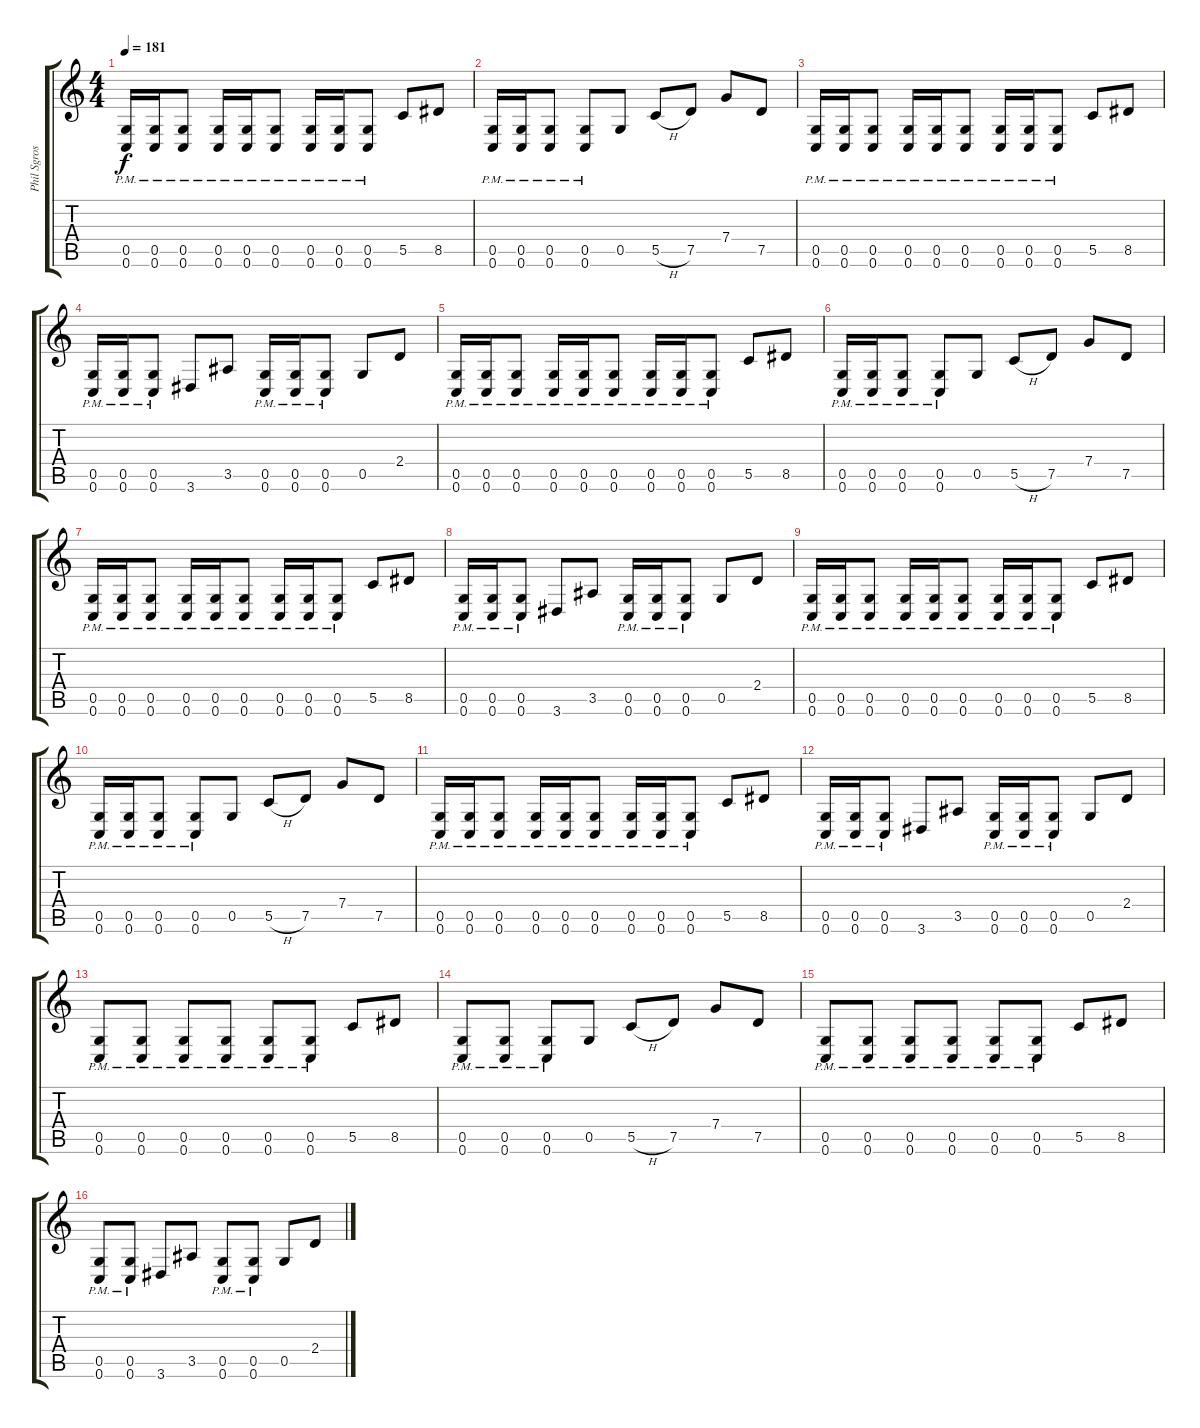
\track ("Phil Sgrosso" "Phil Sgros") {instrument distortionguitar}
\staff {score tabs}
\tuning (D4 A3 F3 C3 G2 C2) {hide}
\ts (4 4)
\tempo 181
\clef g2
\ks c
(0.5{pm} 0.6{pm}).16{dy f} (0.5{pm} 0.6{pm}).16 (0.5{pm} 0.6{pm}).8 (0.5{pm} 0.6{pm}).16 (0.5{pm} 0.6{pm}).16 (0.5{pm} 0.6{pm}).8 (0.5{pm} 0.6{pm}).16 (0.5{pm} 0.6{pm}).16 (0.5{pm} 0.6{pm}).8 5.5.8 8.5.8 |
(0.5{pm} 0.6{pm}).16 (0.5{pm} 0.6{pm}).16 (0.5{pm} 0.6{pm}).8 (0.5{pm} 0.6{pm}).8 0.5.8 5.5{h}.8 7.5.8 7.4.8 7.5.8 |
(0.5{pm} 0.6{pm}).16 (0.5{pm} 0.6{pm}).16 (0.5{pm} 0.6{pm}).8 (0.5{pm} 0.6{pm}).16 (0.5{pm} 0.6{pm}).16 (0.5{pm} 0.6{pm}).8 (0.5{pm} 0.6{pm}).16 (0.5{pm} 0.6{pm}).16 (0.5{pm} 0.6{pm}).8 5.5.8 8.5.8 |
(0.5{pm} 0.6{pm}).16 (0.5{pm} 0.6{pm}).16 (0.5{pm} 0.6{pm}).8 3.6.8 3.5.8 (0.5{pm} 0.6{pm}).16 (0.5{pm} 0.6{pm}).16 (0.5{pm} 0.6{pm}).8 0.5.8 2.4.8 |
(0.5{pm} 0.6{pm}).16 (0.5{pm} 0.6{pm}).16 (0.5{pm} 0.6{pm}).8 (0.5{pm} 0.6{pm}).16 (0.5{pm} 0.6{pm}).16 (0.5{pm} 0.6{pm}).8 (0.5{pm} 0.6{pm}).16 (0.5{pm} 0.6{pm}).16 (0.5{pm} 0.6{pm}).8 5.5.8 8.5.8 |
(0.5{pm} 0.6{pm}).16 (0.5{pm} 0.6{pm}).16 (0.5{pm} 0.6{pm}).8 (0.5{pm} 0.6{pm}).8 0.5.8 5.5{h}.8 7.5.8 7.4.8 7.5.8 |
(0.5{pm} 0.6{pm}).16 (0.5{pm} 0.6{pm}).16 (0.5{pm} 0.6{pm}).8 (0.5{pm} 0.6{pm}).16 (0.5{pm} 0.6{pm}).16 (0.5{pm} 0.6{pm}).8 (0.5{pm} 0.6{pm}).16 (0.5{pm} 0.6{pm}).16 (0.5{pm} 0.6{pm}).8 5.5.8 8.5.8 |
(0.5{pm} 0.6{pm}).16 (0.5{pm} 0.6{pm}).16 (0.5{pm} 0.6{pm}).8 3.6.8 3.5.8 (0.5{pm} 0.6{pm}).16 (0.5{pm} 0.6{pm}).16 (0.5{pm} 0.6{pm}).8 0.5.8 2.4.8 |
(0.5{pm} 0.6{pm}).16 (0.5{pm} 0.6{pm}).16 (0.5{pm} 0.6{pm}).8 (0.5{pm} 0.6{pm}).16 (0.5{pm} 0.6{pm}).16 (0.5{pm} 0.6{pm}).8 (0.5{pm} 0.6{pm}).16 (0.5{pm} 0.6{pm}).16 (0.5{pm} 0.6{pm}).8 5.5.8 8.5.8 |
(0.5{pm} 0.6{pm}).16 (0.5{pm} 0.6{pm}).16 (0.5{pm} 0.6{pm}).8 (0.5{pm} 0.6{pm}).8 0.5.8 5.5{h}.8 7.5.8 7.4.8 7.5.8 |
(0.5{pm} 0.6{pm}).16 (0.5{pm} 0.6{pm}).16 (0.5{pm} 0.6{pm}).8 (0.5{pm} 0.6{pm}).16 (0.5{pm} 0.6{pm}).16 (0.5{pm} 0.6{pm}).8 (0.5{pm} 0.6{pm}).16 (0.5{pm} 0.6{pm}).16 (0.5{pm} 0.6{pm}).8 5.5.8 8.5.8 |
(0.5{pm} 0.6{pm}).16 (0.5{pm} 0.6{pm}).16 (0.5{pm} 0.6{pm}).8 3.6.8 3.5.8 (0.5{pm} 0.6{pm}).16 (0.5{pm} 0.6{pm}).16 (0.5{pm} 0.6{pm}).8 0.5.8 2.4.8 |
(0.5{pm} 0.6{pm}).8 (0.5{pm} 0.6{pm}).8 (0.5{pm} 0.6{pm}).8 (0.5{pm} 0.6{pm}).8 (0.5{pm} 0.6{pm}).8 (0.5{pm} 0.6{pm}).8 5.5.8 8.5.8 |
(0.5{pm} 0.6{pm}).8 (0.5{pm} 0.6{pm}).8 (0.5{pm} 0.6{pm}).8 0.5.8 5.5{h}.8 7.5.8 7.4.8 7.5.8 |
(0.5{pm} 0.6{pm}).8 (0.5{pm} 0.6{pm}).8 (0.5{pm} 0.6{pm}).8 (0.5{pm} 0.6{pm}).8 (0.5{pm} 0.6{pm}).8 (0.5{pm} 0.6{pm}).8 5.5.8 8.5.8 |
(0.5{pm} 0.6{pm}).8 (0.5{pm} 0.6{pm}).8 3.6.8 3.5.8 (0.5{pm} 0.6{pm}).8 (0.5{pm} 0.6{pm}).8 0.5.8 2.4.8
